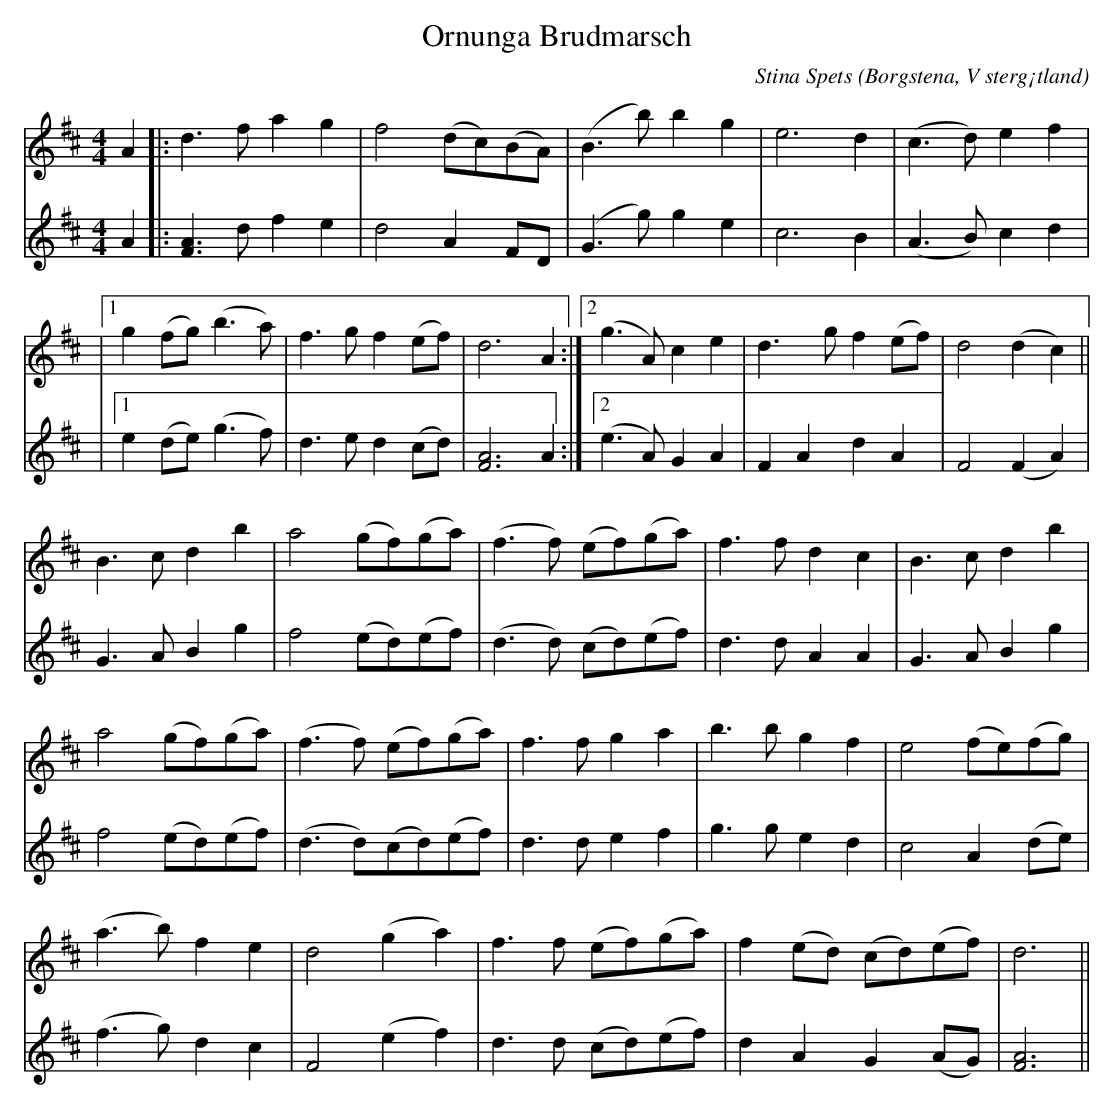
X:1
T:Ornunga Brudmarsch
C:Stina Spets
O:Borgstena, V sterg¡tland
M:4/4
V:1
V:2
K:Dmaj
V:1
A2 |: d3fa2g2 | f4(dc)(BA) | (B3b)b2g2 | e6d2 | (c3d)e2f2 |
V:2
A2 |: [AF]3 df2e2 | d4 A2FD | (G3g)g2e2 | c6B2 | (A3B)c2d2 |
V:1
|1 g2(fg)(b3a) | f3gf2(ef) | d6A2 :|2 (g3A)c2e2 | d3gf2(ef) | d4(d2c2) ||
V:2
[I:repbra = 0]|1 e2 (de)(g3f) | d3ed2(cd) | [AF]6A2 :|2 (e3A)G2A2 | F2A2d2A2 | F4(F2A2) |
V:1
B3cd2b2 | a4(gf)(ga) | (f3f) (ef)(ga) | f3fd2c2 | B3cd2b2 |
V:2
G3AB2g2 | f4(ed)(ef) | (d3d) (cd)(ef) | d3dA2A2 | G3AB2g2 |
V:1
a4(gf)(ga) | (f3f) (ef)(ga) | f3fg2a2 | b3bg2f2 | e4(fe)(fg) |
V:2
f4(ed)(ef) | (d3d)(cd)(ef) | d3de2f2 | g3ge2d2 | c4A2(de) |
V:1
(a3b)f2e2 | d4(g2a2) | f3f (ef)(ga) | f2(ed) (cd)(ef) | d6 ||
V:2
(f3g)d2c2 | F4(e2f2) | d3d (cd)(ef) | d2A2G2(AG) | [AF]6 ||
